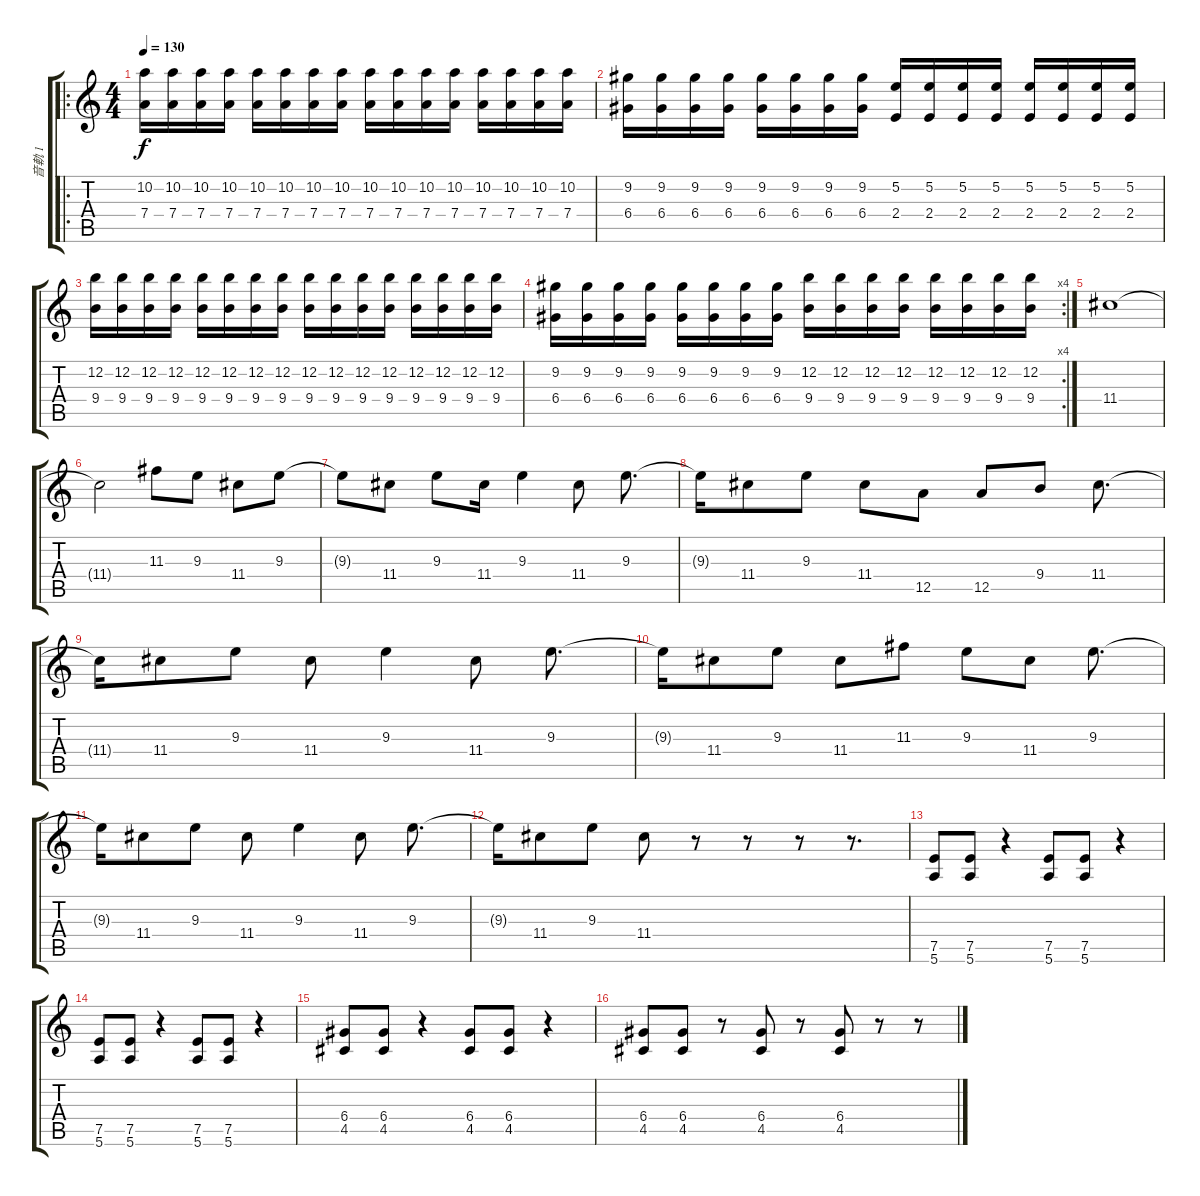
\track ("音軌 1" "音軌 1") {instrument overdrivenguitar}
\staff {score tabs}
\tuning (E4 B3 G3 D3 A2 E2) {hide}
\ro
\ts (4 4)
\tempo 130
\clef g2
\ks c
(10.2 7.4).16{dy f instrument overdrivenguitar} (10.2 7.4).16 (10.2 7.4).16 (10.2 7.4).16 (10.2 7.4).16 (10.2 7.4).16 (10.2 7.4).16 (10.2 7.4).16 (10.2 7.4).16 (10.2 7.4).16 (10.2 7.4).16 (10.2 7.4).16 (10.2 7.4).16 (10.2 7.4).16 (10.2 7.4).16 (10.2 7.4).16 |
(9.2 6.4).16 (9.2 6.4).16 (9.2 6.4).16 (9.2 6.4).16 (9.2 6.4).16 (9.2 6.4).16 (9.2 6.4).16 (9.2 6.4).16 (5.2 2.4).16 (5.2 2.4).16 (5.2 2.4).16 (5.2 2.4).16 (5.2 2.4).16 (5.2 2.4).16 (5.2 2.4).16 (5.2 2.4).16 |
(12.2 9.4).16 (12.2 9.4).16 (12.2 9.4).16 (12.2 9.4).16 (12.2 9.4).16 (12.2 9.4).16 (12.2 9.4).16 (12.2 9.4).16 (12.2 9.4).16 (12.2 9.4).16 (12.2 9.4).16 (12.2 9.4).16 (12.2 9.4).16 (12.2 9.4).16 (12.2 9.4).16 (12.2 9.4).16 |
\rc 4
(9.2 6.4).16 (9.2 6.4).16 (9.2 6.4).16 (9.2 6.4).16 (9.2 6.4).16 (9.2 6.4).16 (9.2 6.4).16 (9.2 6.4).16 (12.2 9.4).16 (12.2 9.4).16 (12.2 9.4).16 (12.2 9.4).16 (12.2 9.4).16 (12.2 9.4).16 (12.2 9.4).16 (12.2 9.4).16 |
11.4.1 |
11.4{t}.2 11.3.8{instrument electricguitarjazz} 9.3.8 11.4.8 9.3.8 |
9.3{t}.8 11.4.8 9.3.8 11.4.16 9.3.4 11.4.8 9.3.8{d} |
9.3{t}.16 11.4.8 9.3.8 11.4.8 12.5.8 12.5.8 9.4.8 11.4.8{d} |
11.4{t}.16 11.4.8 9.3.8 11.4.8 9.3.4 11.4.8 9.3.8{d} |
9.3{t}.16 11.4.8 9.3.8 11.4.8 11.3.8 9.3.8 11.4.8 9.3.8{d} |
9.3{t}.16 11.4.8 9.3.8 11.4.8 9.3.4 11.4.8 9.3.8{d} |
9.3{t}.16 11.4.8 9.3.8 11.4.8 r.8 r.8 r.8 r.8{d} |
(7.5 5.6).8{instrument overdrivenguitar} (7.5 5.6).8 r.4 (7.5 5.6).8 (7.5 5.6).8 r.4 |
(7.5 5.6).8 (7.5 5.6).8 r.4 (7.5 5.6).8 (7.5 5.6).8 r.4 |
(6.4 4.5).8 (6.4 4.5).8 r.4 (6.4 4.5).8 (6.4 4.5).8 r.4 |
(6.4 4.5).8 (6.4 4.5).8 r.8 (6.4 4.5).8 r.8 (6.4 4.5).8 r.8 r.8
